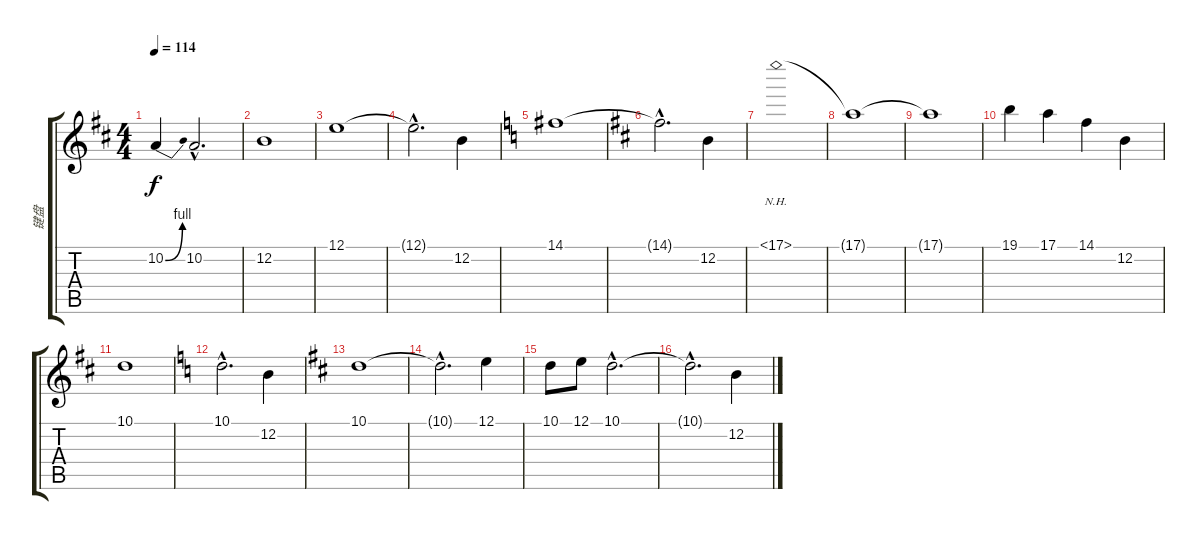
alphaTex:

\track ("键盘" "键盘") {instrument synthbrass1}
\staff {score tabs}
\tuning (E4 B3 G3 D3 A2 E2) {hide}
\ts (4 4)
\tempo 114
\clef g2
\ks d
10.2{be (bend 0 0 60 4)}.4{dy f} 10.2{hac}.2{d} |
12.2.1 |
12.1.1 |
12.1{hac t}.2{d} 12.2.4 |
\ks c
14.1.1 |
\ks d
14.1{hac t}.2{d} 12.2.4 |
17.1{nh}.1 |
17.1{t}.1 |
17.1{t}.1 |
19.1.4 17.1.4 14.1.4 12.2.4 |
10.1.1 |
\ks c
10.1{hac}.2{d} 12.2.4 |
\ks d
10.1.1 |
10.1{hac t}.2{d} 12.1.4 |
10.1.8 12.1.8 10.1{hac}.2{d} |
10.1{hac t}.2{d} 12.2.4
